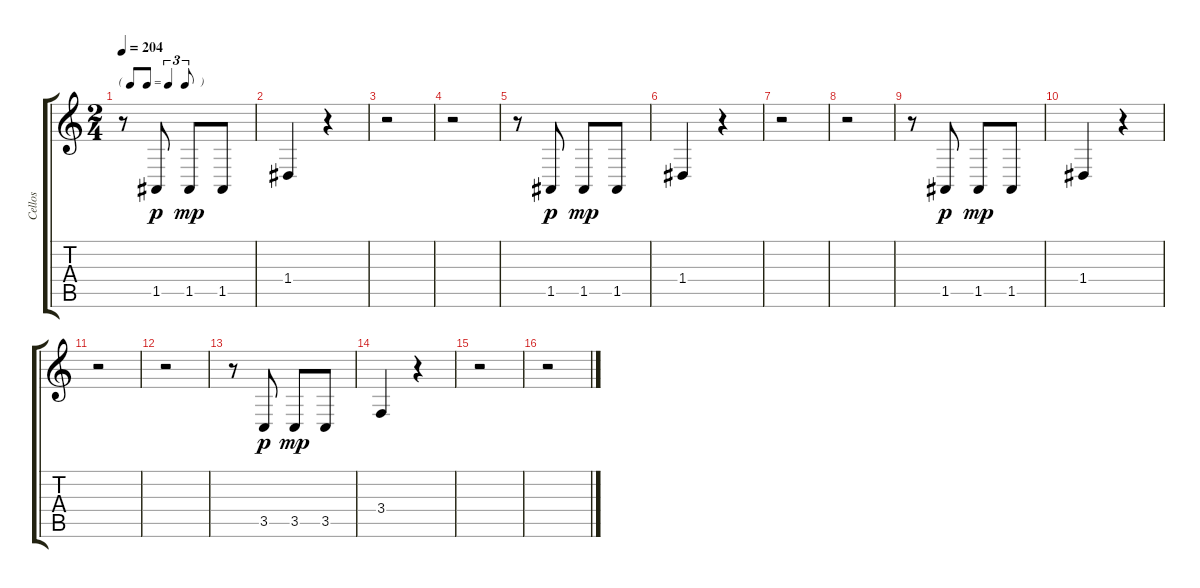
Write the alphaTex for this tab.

\track ("Cellos" "Cellos") {instrument stringensemble1}
\staff {score tabs}
\tuning (E4 B3 G3 D3 A2 E2) {hide}
\ts (2 4)
\tf triplet8th
\tempo 204
\clef g2
\ks c
r.8{dy ff} 1.5.8{dy p} 1.5.8{dy mp} 1.5.8 |
1.4.4 r.4 |
r.2 |
r.2 |
r.8 1.5.8{dy p} 1.5.8{dy mp} 1.5.8 |
1.4.4 r.4 |
r.2 |
r.2 |
r.8 1.5.8{dy p} 1.5.8{dy mp} 1.5.8 |
1.4.4 r.4 |
r.2 |
r.2 |
r.8 3.5.8{dy p} 3.5.8{dy mp} 3.5.8 |
3.4.4 r.4 |
r.2 |
r.2
